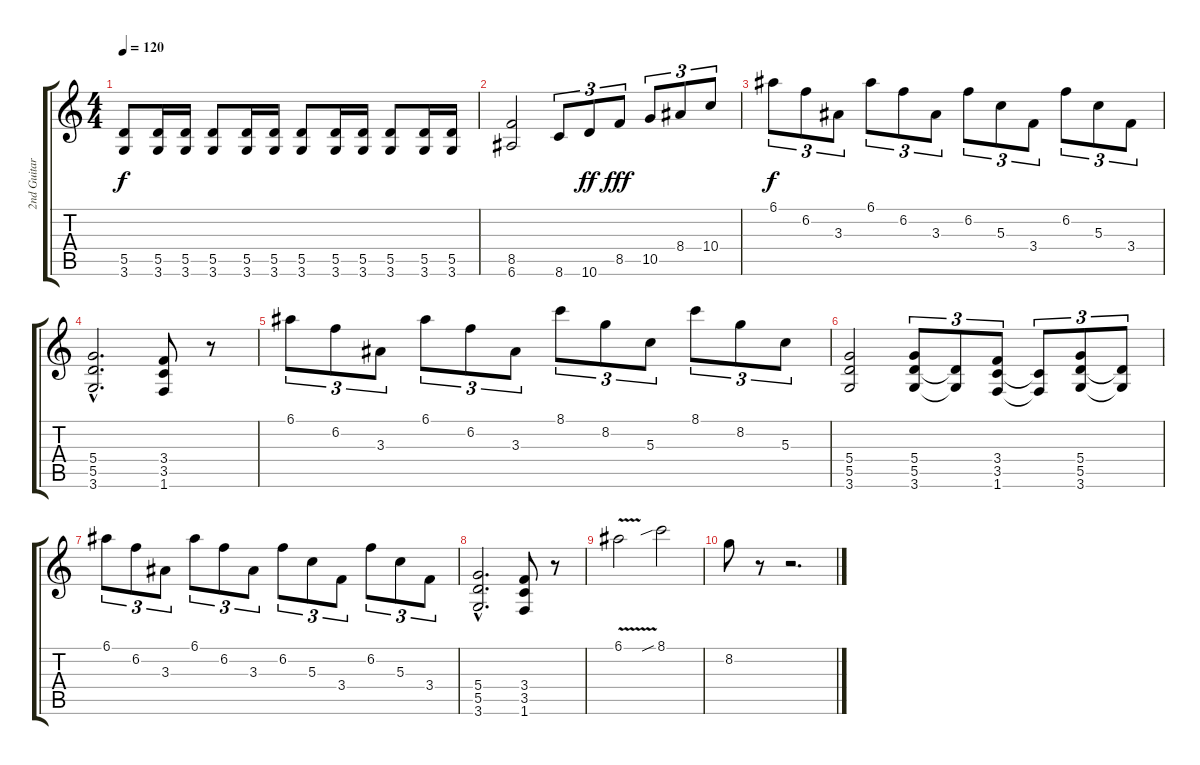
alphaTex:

\track ("2nd Guitar" "2nd Guitar") {instrument distortionguitar}
\staff {score tabs}
\tuning (E4 B3 G3 D3 A2 E2) {hide}
\ts (4 4)
\tempo 120
\clef g2
\ks c
(5.5 3.6).8{dy f} (5.5 3.6).16 (5.5 3.6).16 (5.5 3.6).8 (5.5 3.6).16 (5.5 3.6).16 (5.5 3.6).8 (5.5 3.6).16 (5.5 3.6).16 (5.5 3.6).8 (5.5 3.6).16 (5.5 3.6).16 |
(8.5 6.6).2 8.6.8{tu (3 2)} 10.6.8{tu (3 2) dy ff} 8.5.8{tu (3 2) dy fff} 10.5.8{tu (3 2)} 8.4.8{tu (3 2)} 10.4.8{tu (3 2)} |
6.1.8{tu (3 2) dy f} 6.2.8{tu (3 2)} 3.3.8{tu (3 2)} 6.1.8{tu (3 2)} 6.2.8{tu (3 2)} 3.3.8{tu (3 2)} 6.2.8{tu (3 2)} 5.3.8{tu (3 2)} 3.4.8{tu (3 2)} 6.2.8{tu (3 2)} 5.3.8{tu (3 2)} 3.4.8{tu (3 2)} |
(5.4{hac} 5.5{hac} 3.6{hac}).2{d} (3.4 3.5 1.6).8 r.8 |
6.1.8{tu (3 2)} 6.2.8{tu (3 2)} 3.3.8{tu (3 2)} 6.1.8{tu (3 2)} 6.2.8{tu (3 2)} 3.3.8{tu (3 2)} 8.1.8{tu (3 2)} 8.2.8{tu (3 2)} 5.3.8{tu (3 2)} 8.1.8{tu (3 2)} 8.2.8{tu (3 2)} 5.3.8{tu (3 2)} |
(5.4 5.5 3.6).2 (5.4 5.5 3.6).8{tu (3 2)} (5.5{t} 3.6{t}).8{tu (3 2)} (3.4 3.5 1.6).8{tu (3 2)} (3.5{t} 1.6{t}).8{tu (3 2)} (5.4 5.5 3.6).8{tu (3 2)} (5.5{t} 3.6{t}).8{tu (3 2)} |
6.1.8{tu (3 2)} 6.2.8{tu (3 2)} 3.3.8{tu (3 2)} 6.1.8{tu (3 2)} 6.2.8{tu (3 2)} 3.3.8{tu (3 2)} 6.2.8{tu (3 2)} 5.3.8{tu (3 2)} 3.4.8{tu (3 2)} 6.2.8{tu (3 2)} 5.3.8{tu (3 2)} 3.4.8{tu (3 2)} |
(5.4{hac} 5.5{hac} 3.6{hac}).2{d} (3.4 3.5 1.6).8 r.8 |
6.1{v}.2 8.1{sib}.2 |
8.2.8 r.8 r.2{d}
